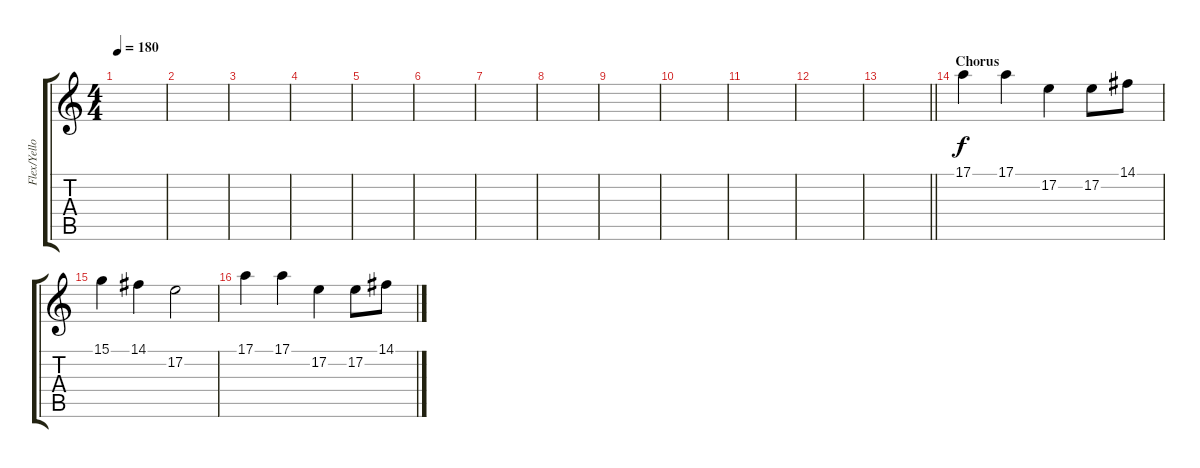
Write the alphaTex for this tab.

\track ("Flex/Yellow/Py" "Flex/Yello") {instrument bagpipe}
\staff {score tabs}
\tuning (E4 B3 G3 D3 A2 E2) {hide}
\ts (4 4)
\tempo 180
\clef g2
\ks c
|
|
|
|
|
|
|
|
|
|
|
|
\barLineRight lightlight
|
\section ("" "Chorus")
17.1.4 17.1.4 17.2.4 17.2.8 14.1.8 |
15.1.4 14.1.4 17.2.2 |
17.1.4 17.1.4 17.2.4 17.2.8 14.1.8
